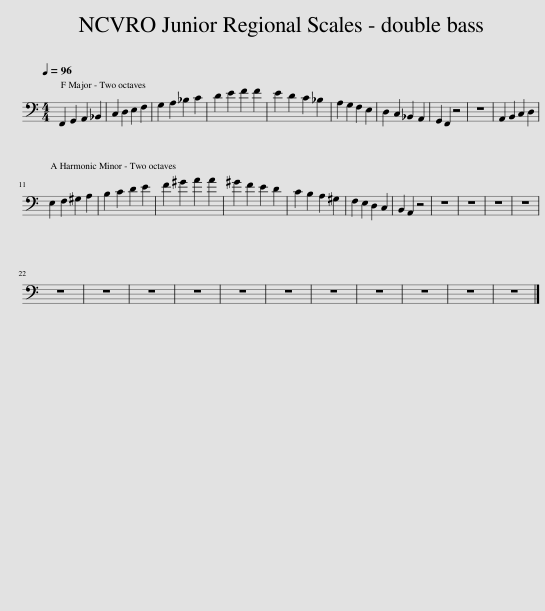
X:1
L:1/8
Q:1/4=96
M:4/4
I:linebreak $
K:C
V:1 bass
V:1
 F,,2 G,,2 A,,2 _B,,2 | C,2 D,2 E,2 F,2 | G,2 A,2 _B,2 C2 | D2 E2 F2 F2 | E2 D2 C2 _B,2 | %5
 A,2 G,2 F,2 E,2 | D,2 C,2 _B,,2 A,,2 | G,,2 F,,2 z4 | z8 | A,,2 B,,2 C,2 D,2 |$ %10
 E,2 F,2 ^G,2 A,2 | B,2 C2 D2 E2 | F2 ^G2 A2 A2 | ^G2 F2 E2 D2 | C2 B,2 A,2 ^G,2 | %15
 F,2 E,2 D,2 C,2 | B,,2 A,,2 z4 | z8 | z8 | z8 | %20
 z8 |$ z8 | z8 | z8 | z8 | %25
 z8 | z8 | z8 | z8 | z8 | %30
 z8 | z8 |] %32
